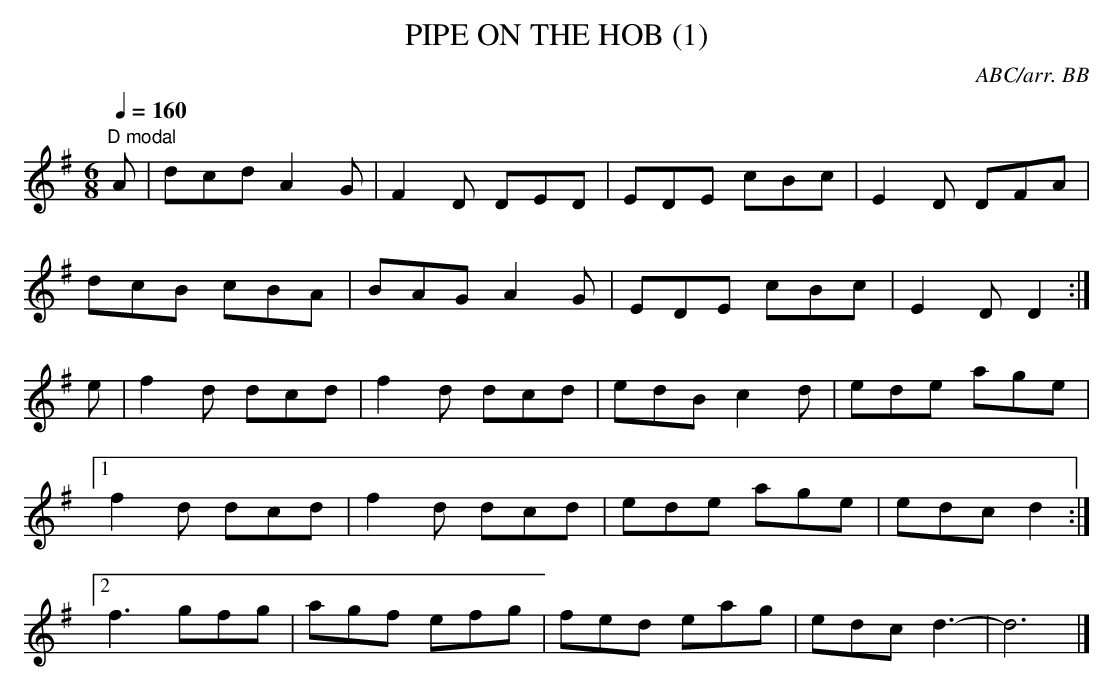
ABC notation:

X:1
T:PIPE ON THE HOB (1)
C:ABC/arr. BB
M:6/8
L:1/8
Q:1/4=160
K:G
"D modal"
A|dcd A2G|F2D DED|EDE cBc|E2D DFA|
dcB cBA|BAG A2G|EDE cBc|E2D D2 :|
e|f2d dcd|f2d dcd|edB c2d|ede age|
[1 f2d dcd|f2d dcd|ede age|edc d2 :|
[2 f3 gfg|agf efg|fed eag|edc d3-|d6|]
